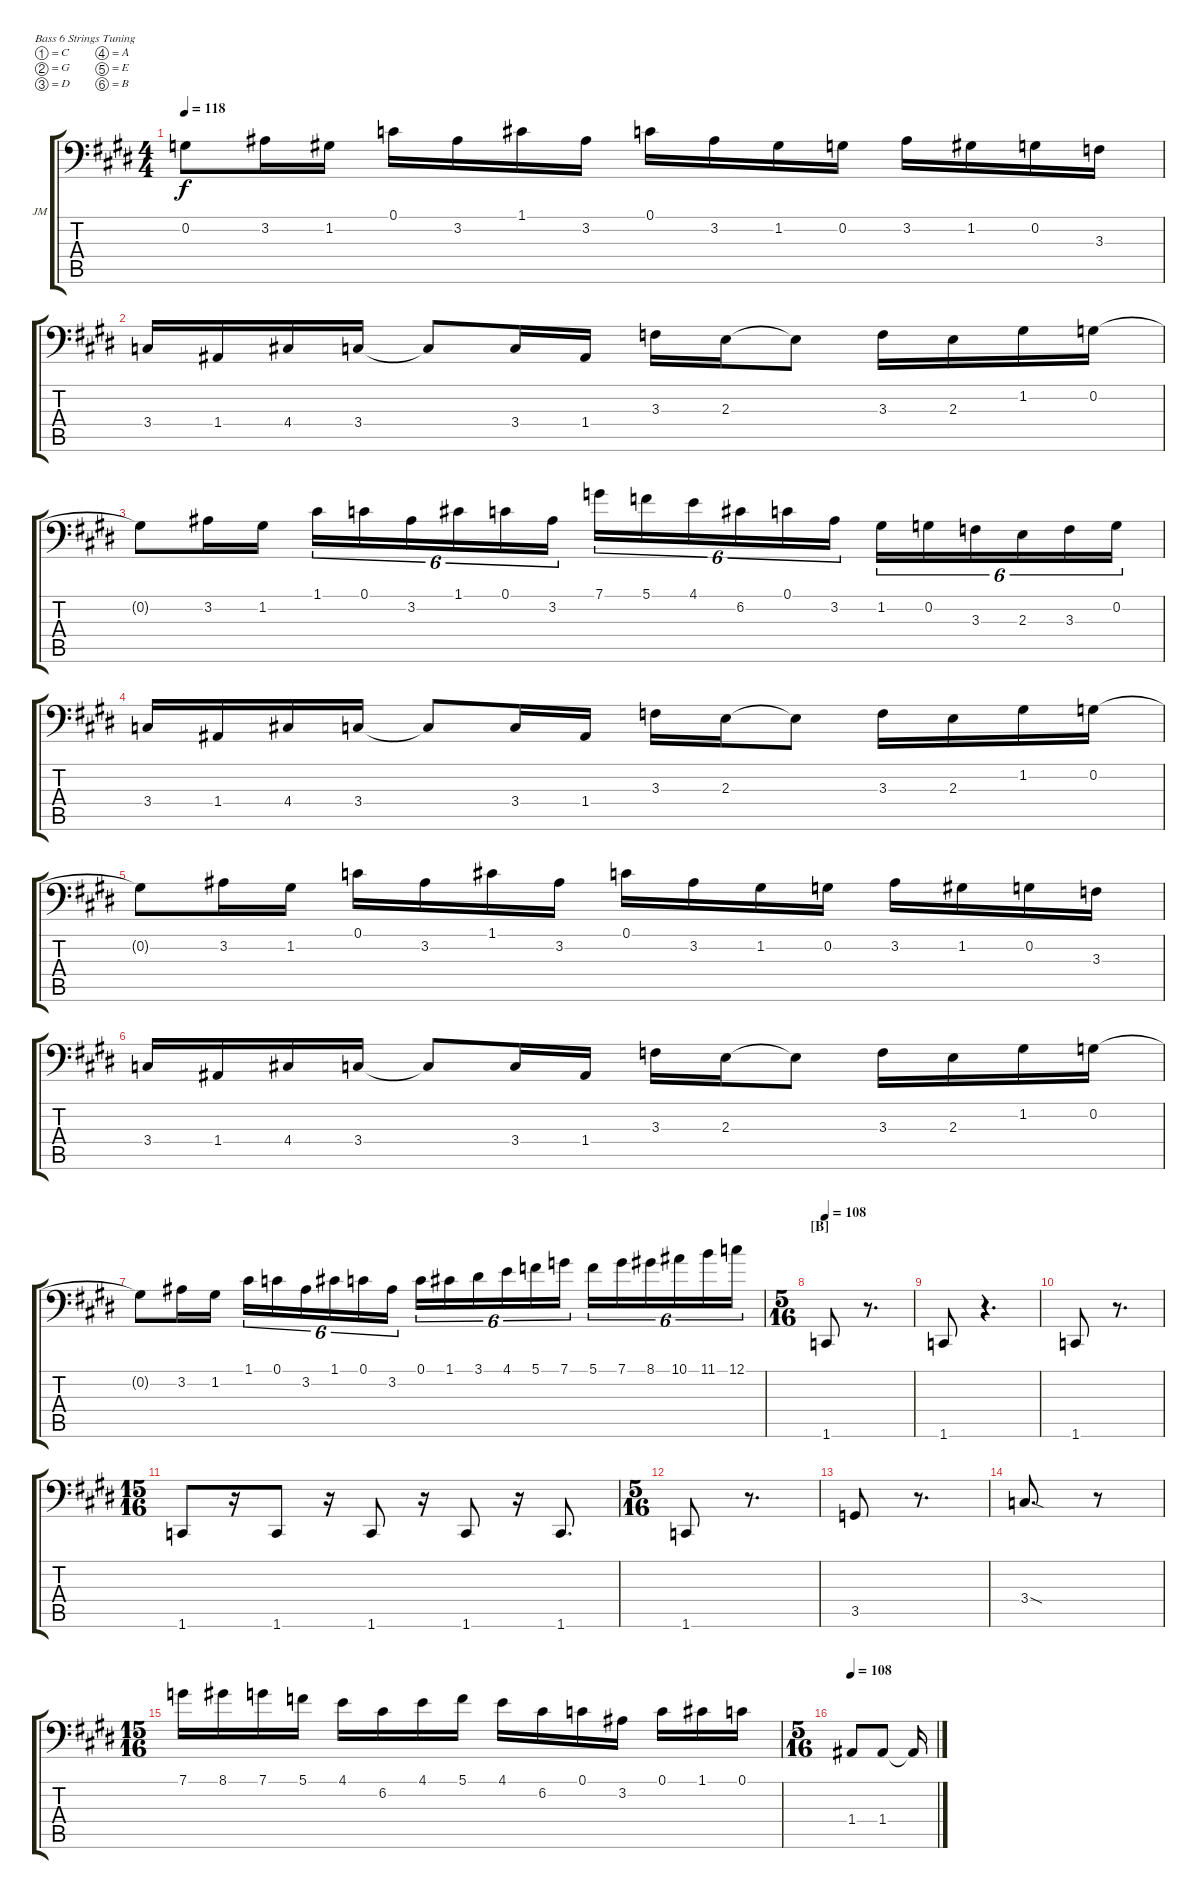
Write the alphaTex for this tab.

\defaultSystemsLayout 4
\bracketExtendMode groupsimilarinstruments
\firstSystemTrackNameOrientation horizontal
\otherSystemsTrackNameOrientation horizontal
\track ("John Myung " "JM") {instrument electricbassfinger}
\staff {score tabs}
\tuning (C3 G2 D2 A1 E1 B0)
\ts (4 4)
\tempo 118
\clef f4
\ks e
0.2{t}.8{dy f} 3.2.16 1.2.16 0.1.16 3.2.16 1.1.16 3.2.16 0.1.16 3.2.16 1.2.16 0.2.16 3.2.16 1.2.16 0.2.16 3.3.16 |
3.4.16 1.4.16 4.4.16 3.4.16 3.4{t}.8 3.4.16 1.4.16 3.3.16 2.3.16 2.3{t}.8 3.3.16 2.3.16 1.2.16 0.2.16 |
0.2{t}.8 3.2.16 1.2.16 1.1.16{tu (6 4)} 0.1.16{tu (6 4)} 3.2.16{tu (6 4)} 1.1.16{tu (6 4)} 0.1.16{tu (6 4)} 3.2.16{tu (6 4)} 7.1.16{tu (6 4)} 5.1.16{tu (6 4)} 4.1.16{tu (6 4)} 6.2.16{tu (6 4)} 0.1.16{tu (6 4)} 3.2.16{tu (6 4)} 1.2.16{tu (6 4)} 0.2.16{tu (6 4)} 3.3.16{tu (6 4)} 2.3.16{tu (6 4)} 3.3.16{tu (6 4)} 0.2.16{tu (6 4)} |
3.4.16 1.4.16 4.4.16 3.4.16 3.4{t}.8 3.4.16 1.4.16 3.3.16 2.3.16 2.3{t}.8 3.3.16 2.3.16 1.2.16 0.2.16 |
0.2{t}.8 3.2.16 1.2.16 0.1.16 3.2.16 1.1.16 3.2.16 0.1.16 3.2.16 1.2.16 0.2.16 3.2.16 1.2.16 0.2.16 3.3.16 |
3.4.16 1.4.16 4.4.16 3.4.16 3.4{t}.8 3.4.16 1.4.16 3.3.16 2.3.16 2.3{t}.8 3.3.16 2.3.16 1.2.16 0.2.16 |
0.2{t}.8 3.2.16 1.2.16 1.1.16{tu (6 4)} 0.1.16{tu (6 4)} 3.2.16{tu (6 4)} 1.1.16{tu (6 4)} 0.1.16{tu (6 4)} 3.2.16{tu (6 4)} 0.1.16{tu (6 4)} 1.1.16{tu (6 4)} 3.1.16{tu (6 4)} 4.1.16{tu (6 4)} 5.1.16{tu (6 4)} 7.1.16{tu (6 4)} 5.1.16{tu (6 4)} 7.1.16{tu (6 4)} 8.1.16{tu (6 4)} 10.1.16{tu (6 4)} 11.1.16{tu (6 4)} 12.1.16{tu (6 4)} |
\ts (5 16)
\section ("B" "")
\tempo 108
1.6.8 r.8{d} |
1.6.8 r.4{d} |
1.6.8 r.8{d} |
\ts (15 16)
1.6.8 r.16 1.6.8 r.16 1.6.8 r.16 1.6.8 r.16 1.6.8{d} |
\ts (5 16)
1.6.8 r.8{d} |
3.5.8 r.8{d} |
3.4{sod}.8{d} r.8 |
\ts (15 16)
7.1.16 8.1.16 7.1.16 5.1.16 4.1.16 6.2.16 4.1.16 5.1.16 4.1.16 6.2.16 0.1.16 3.2.16 0.1.16 1.1.16 0.1.16 |
\ts (5 16)
\tempo 108
1.4.8 1.4.8 1.4{t}.16
